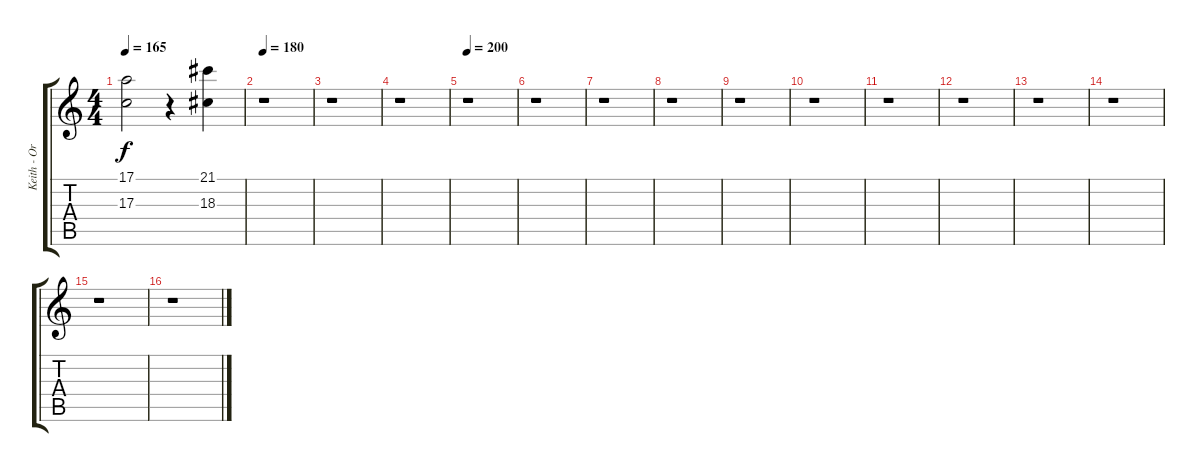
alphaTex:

\track ("Keith - Organ LH" "Keith - Or") {instrument rockorgan}
\staff {score tabs}
\tuning (E4 B3 G3 D3 A2 E2) {hide}
\ts (4 4)
\tempo 165
\clef g2
\ks c
(17.1 17.3).2{dy f} r.4 (21.1 18.3).4 |
\tempo 180
r.1 |
r.1 |
r.1 |
\tempo 200
r.1 |
r.1 |
r.1 |
r.1 |
r.1 |
r.1 |
r.1 |
r.1 |
r.1 |
r.1 |
r.1 |
r.1
